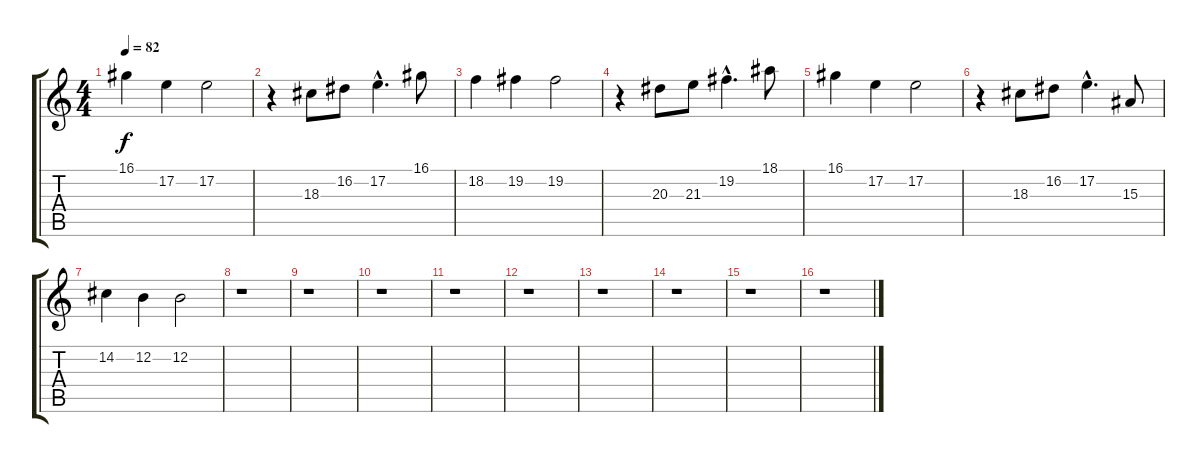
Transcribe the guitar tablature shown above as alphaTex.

\track "" {instrument harmonica}
\staff {score tabs}
\tuning (E4 B3 G3 D3 A2 E2) {hide}
\ts (4 4)
\tempo 82
\clef g2
\ks c
16.1.4{dy f} 17.2.4 17.2.2 |
r.4 18.3.8 16.2.8 17.2{hac}.4{d} 16.1.8 |
18.2.4 19.2.4 19.2.2 |
r.4 20.3.8 21.3.8 19.2{hac}.4{d} 18.1.8 |
16.1.4 17.2.4 17.2.2 |
r.4 18.3.8 16.2.8 17.2{hac}.4{d} 15.3.8 |
14.2.4 12.2.4 12.2.2 |
r.1 |
r.1 |
r.1 |
r.1 |
r.1 |
r.1 |
r.1 |
r.1 |
r.1
